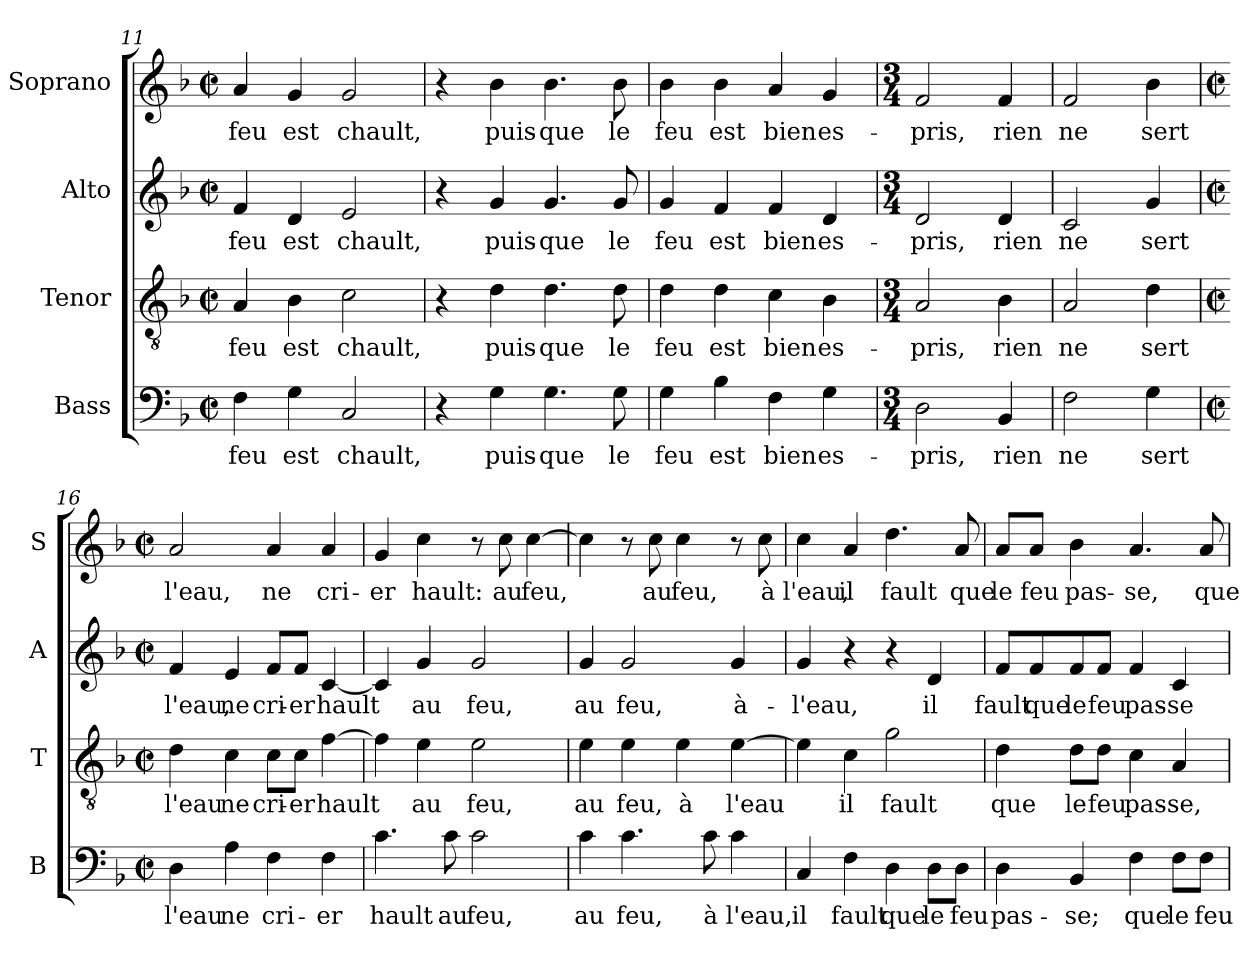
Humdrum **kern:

**kern	**text	**kern	**text	**kern	**text	**kern	**text
*part4	*part4	*part3	*part3	*part2	*part2	*part1	*part1
*staff4	*staff4	*staff3	*staff3	*staff2	*staff2	*staff1	*staff1
*I"Bass	*	*I"Tenor	*	*I"Alto	*	*I"Soprano	*
*I'B	*	*I'T	*	*I'A	*	*I'S	*
!!LO:PB:g=z
*clefF4	*	*clefGv2	*	*clefG2	*	*clefG2	*
*k[b-]	*	*k[b-]	*	*k[b-]	*	*k[b-]	*
*F:	*	*F:	*	*F:	*	*F:	*
*M2/2	*	*M2/2	*	*M2/2	*	*M2/2	*
*met(c|)	*	*met(c|)	*	*met(c|)	*	*met(c|)	*
=11	=11	=11	=11	=11	=11	=11	=11
!	!LO:LY:b	!	!LO:LY:b	!	!LO:LY:b	!	!LO:LY:b
4F\	feu	4A/	feu	4f/	feu	4a/	feu
!	!LO:LY:b	!	!LO:LY:b	!	!LO:LY:b	!	!LO:LY:b
4G\	est	4B-\	est	4d/	est	4g/	est
!	!LO:LY:b	!	!LO:LY:b	!	!LO:LY:b	!	!LO:LY:b
2C/	chault,	2c\	chault,	2e/	chault,	2g/	chault,
=12	=12	=12	=12	=12	=12	=12	=12
4r	.	4r	.	4r	.	4r	.
!	!LO:LY:b	!	!LO:LY:b	!	!LO:LY:b	!	!LO:LY:b
4G\	puis-	4d\	puis-	4g/	puis-	4b-\	puis-
!	!LO:LY:b	!	!LO:LY:b	!	!LO:LY:b	!	!LO:LY:b
4.G\	-que	4.d\	-que	4.g/	-que	4.b-\	-que
!	!LO:LY:b	!	!LO:LY:b	!	!LO:LY:b	!	!LO:LY:b
8G\	le	8d\	le	8g/	le	8b-\	le
=13	=13	=13	=13	=13	=13	=13	=13
!	!LO:LY:b	!	!LO:LY:b	!	!LO:LY:b	!	!LO:LY:b
4G\	feu	4d\	feu	4g/	feu	4b-\	feu
!	!LO:LY:b	!	!LO:LY:b	!	!LO:LY:b	!	!LO:LY:b
4B-\	est	4d\	est	4f/	est	4b-\	est
!	!LO:LY:b	!	!LO:LY:b	!	!LO:LY:b	!	!LO:LY:b
4F\	bien	4c\	bien	4f/	bien	4a/	bien
!	!LO:LY:b	!	!LO:LY:b	!	!LO:LY:b	!	!LO:LY:b
4G\	es-	4B-\	es-	4d/	es-	4g/	es-
=14	=14	=14	=14	=14	=14	=14	=14
*M3/4	*	*M3/4	*	*M3/4	*	*M3/4	*
!	!LO:LY:b	!	!LO:LY:b	!	!LO:LY:b	!	!LO:LY:b
2D\	-pris,	2A/	-pris,	2d/	-pris,	2f/	-pris,
!	!LO:LY:b	!	!LO:LY:b	!	!LO:LY:b	!	!LO:LY:b
4BB-/	rien	4B-\	rien	4d/	rien	4f/	rien
=15	=15	=15	=15	=15	=15	=15	=15
!	!LO:LY:b	!	!LO:LY:b	!	!LO:LY:b	!	!LO:LY:b
2F\	ne	2A/	ne	2c/	ne	2f/	ne
!	!LO:LY:b	!	!LO:LY:b	!	!LO:LY:b	!	!LO:LY:b
4G\	sert	4d\	sert	4g/	sert	4b-\	sert
!!LO:LB:g=z
=16	=16	=16	=16	=16	=16	=16	=16
*M2/2	*	*M2/2	*	*M2/2	*	*M2/2	*
*met(c|)	*	*met(c|)	*	*met(c|)	*	*met(c|)	*
!	!LO:LY:b	!	!LO:LY:b	!	!LO:LY:b	!	!LO:LY:b
4D\	l'eau	4d\	l'eau	4f/	l'eau,	2a/	l'eau,
!	!LO:LY:b	!	!LO:LY:b	!	!LO:LY:b	!	!
4A\	ne	4c\	ne	4e/	ne	.	.
!	!LO:LY:b	!	!LO:LY:b	!	!LO:LY:b	!	!LO:LY:b
4F\	cri-	8c\L	cri-	8f/L	cri-	4a/	ne
!	!	!	!LO:LY:b	!	!LO:LY:b	!	!
.	.	8c\J	-er	8f/J	-er	.	.
!	!LO:LY:b	!	!LO:LY:b	!	!LO:LY:b	!	!LO:LY:b
4F\	-er	[4f\	hault	[4c/	hault	4a/	cri-
=17	=17	=17	=17	=17	=17	=17	=17
!	!LO:LY:b	!	!	!	!	!	!LO:LY:b
4.c\	hault	4f\]	.	4c/]	.	4g/	-er
!	!	!	!LO:LY:b	!	!LO:LY:b	!	!LO:LY:b
.	.	4e\	au	4g/	au	4cc\	hault:
!	!LO:LY:b	!	!	!	!	!	!
8c\	au	.	.	.	.	.	.
!	!LO:LY:b	!	!LO:LY:b	!	!LO:LY:b	!	!
2c\	feu,	2e\	feu,	2g/	feu,	8r	.
!	!	!	!	!	!	!	!LO:LY:b
.	.	.	.	.	.	8cc\	au
!	!	!	!	!	!	!	!LO:LY:b
.	.	.	.	.	.	[4cc\	feu,
=18	=18	=18	=18	=18	=18	=18	=18
!	!LO:LY:b	!	!LO:LY:b	!	!LO:LY:b	!	!
4c\	au	4e\	au	4g/	au	4cc\]	.
!	!LO:LY:b	!	!LO:LY:b	!	!LO:LY:b	!	!
4.c\	feu,	4e\	feu,	2g/	feu,	8r	.
!	!	!	!	!	!	!	!LO:LY:b
.	.	.	.	.	.	8cc\	au
!	!	!	!LO:LY:b	!	!	!	!LO:LY:b
.	.	4e\	à	.	.	4cc\	feu,
!	!LO:LY:b	!	!	!	!	!	!
8c\	à	.	.	.	.	.	.
!	!LO:LY:b	!	!LO:LY:b	!	!LO:LY:b	!	!
4c\	l'eau,	[4e\	l'eau	4g/	à-	8r	.
!	!	!	!	!	!	!	!LO:LY:b
.	.	.	.	.	.	8cc\	à
=19	=19	=19	=19	=19	=19	=19	=19
!	!LO:LY:b	!	!	!	!LO:LY:b	!	!LO:LY:b
4C/	il	4e\]	.	4g/	-l'eau,	4cc\	l'eau,
!	!LO:LY:b	!	!LO:LY:b	!	!	!	!LO:LY:b
4F\	fault	4c\	il	4r	.	4a/	il
!	!LO:LY:b	!	!LO:LY:b	!	!	!	!LO:LY:b
4D\	que	2g\	fault	4r	.	4.dd\	fault
!	!LO:LY:b	!	!	!	!LO:LY:b	!	!
8D\L	le	.	.	4d/	il	.	.
!	!LO:LY:b	!	!	!	!	!	!LO:LY:b
8D\J	feu	.	.	.	.	8a/	que
!!LO:LB:g=z
=20	=20	=20	=20	=20	=20	=20	=20
!	!LO:LY:b	!	!LO:LY:b	!	!LO:LY:b	!	!LO:LY:b
4D\	pas-	4d\	que	8f/L	fault	8a/L	le
!	!	!	!	!	!LO:LY:b	!	!LO:LY:b
.	.	.	.	8f/	que	8a/J	feu
!	!LO:LY:b	!	!LO:LY:b	!	!LO:LY:b	!	!LO:LY:b
4BB-/	-se;	8d\L	le	8f/	le	4b-\	pas-
!	!	!	!LO:LY:b	!	!LO:LY:b	!	!
.	.	8d\J	feu	8f/J	feu	.	.
!	!LO:LY:b	!	!LO:LY:b	!	!LO:LY:b	!	!LO:LY:b
4F\	que	4c\	pas-	4f/	pas-	4.a/	-se,
!	!LO:LY:b	!	!LO:LY:b	!	!LO:LY:b	!	!
8F\L	le	4A/	-se,	4c/	-se	.	.
!	!LO:LY:b	!	!	!	!	!	!LO:LY:b
8F\J	feu	.	.	.	.	8a/	que
=	=	=	=	=	=	=	=
*-	*-	*-	*-	*-	*-	*-	*-
